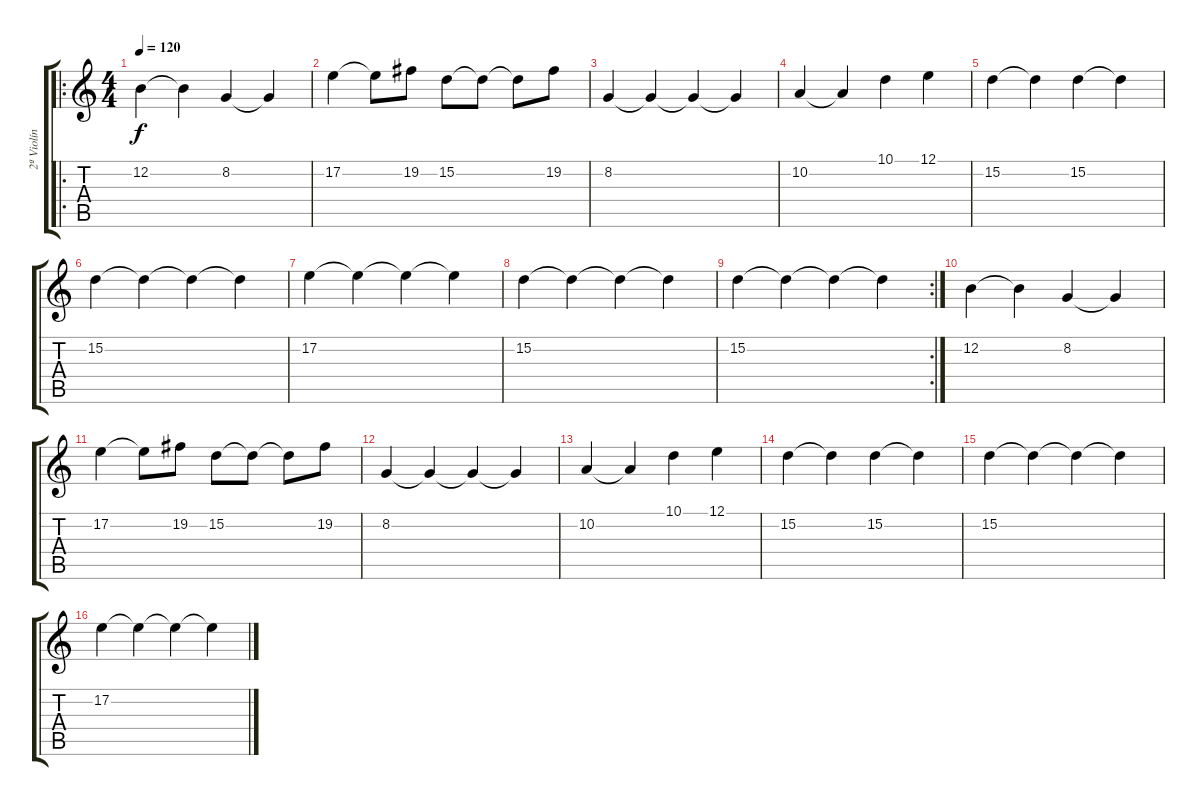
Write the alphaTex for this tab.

\track ("2ª Violín" "2ª Violín") {instrument violin}
\staff {score tabs}
\tuning (E4 B3 G3 D3 A2 E2) {hide}
\ro
\ts (4 4)
\tempo 120
\clef g2
\ks c
12.2.4{dy f instrument violin} 12.2{t}.4 8.2.4 8.2{t}.4 |
17.2.4 17.2{t}.8 19.2.8 15.2.8 15.2{t}.8 15.2{t}.8 19.2.8 |
8.2.4 8.2{t}.4 8.2{t}.4 8.2{t}.4 |
10.2.4 10.2{t}.4 10.1.4 12.1.4 |
15.2.4 15.2{t}.4 15.2.4 15.2{t}.4 |
15.2.4 15.2{t}.4 15.2{t}.4 15.2{t}.4 |
17.2.4 17.2{t}.4 17.2{t}.4 17.2{t}.4 |
15.2.4 15.2{t}.4 15.2{t}.4 15.2{t}.4 |
\rc 2
15.2.4 15.2{t}.4 15.2{t}.4 15.2{t}.4 |
12.2.4{volume 15} 12.2{t}.4 8.2.4 8.2{t}.4 |
17.2.4 17.2{t}.8 19.2.8 15.2.8 15.2{t}.8 15.2{t}.8 19.2.8 |
8.2.4 8.2{t}.4 8.2{t}.4 8.2{t}.4 |
10.2.4 10.2{t}.4 10.1.4 12.1.4 |
15.2.4 15.2{t}.4 15.2.4 15.2{t}.4 |
15.2.4 15.2{t}.4 15.2{t}.4 15.2{t}.4 |
17.2.4 17.2{t}.4 17.2{t}.4 17.2{t}.4
